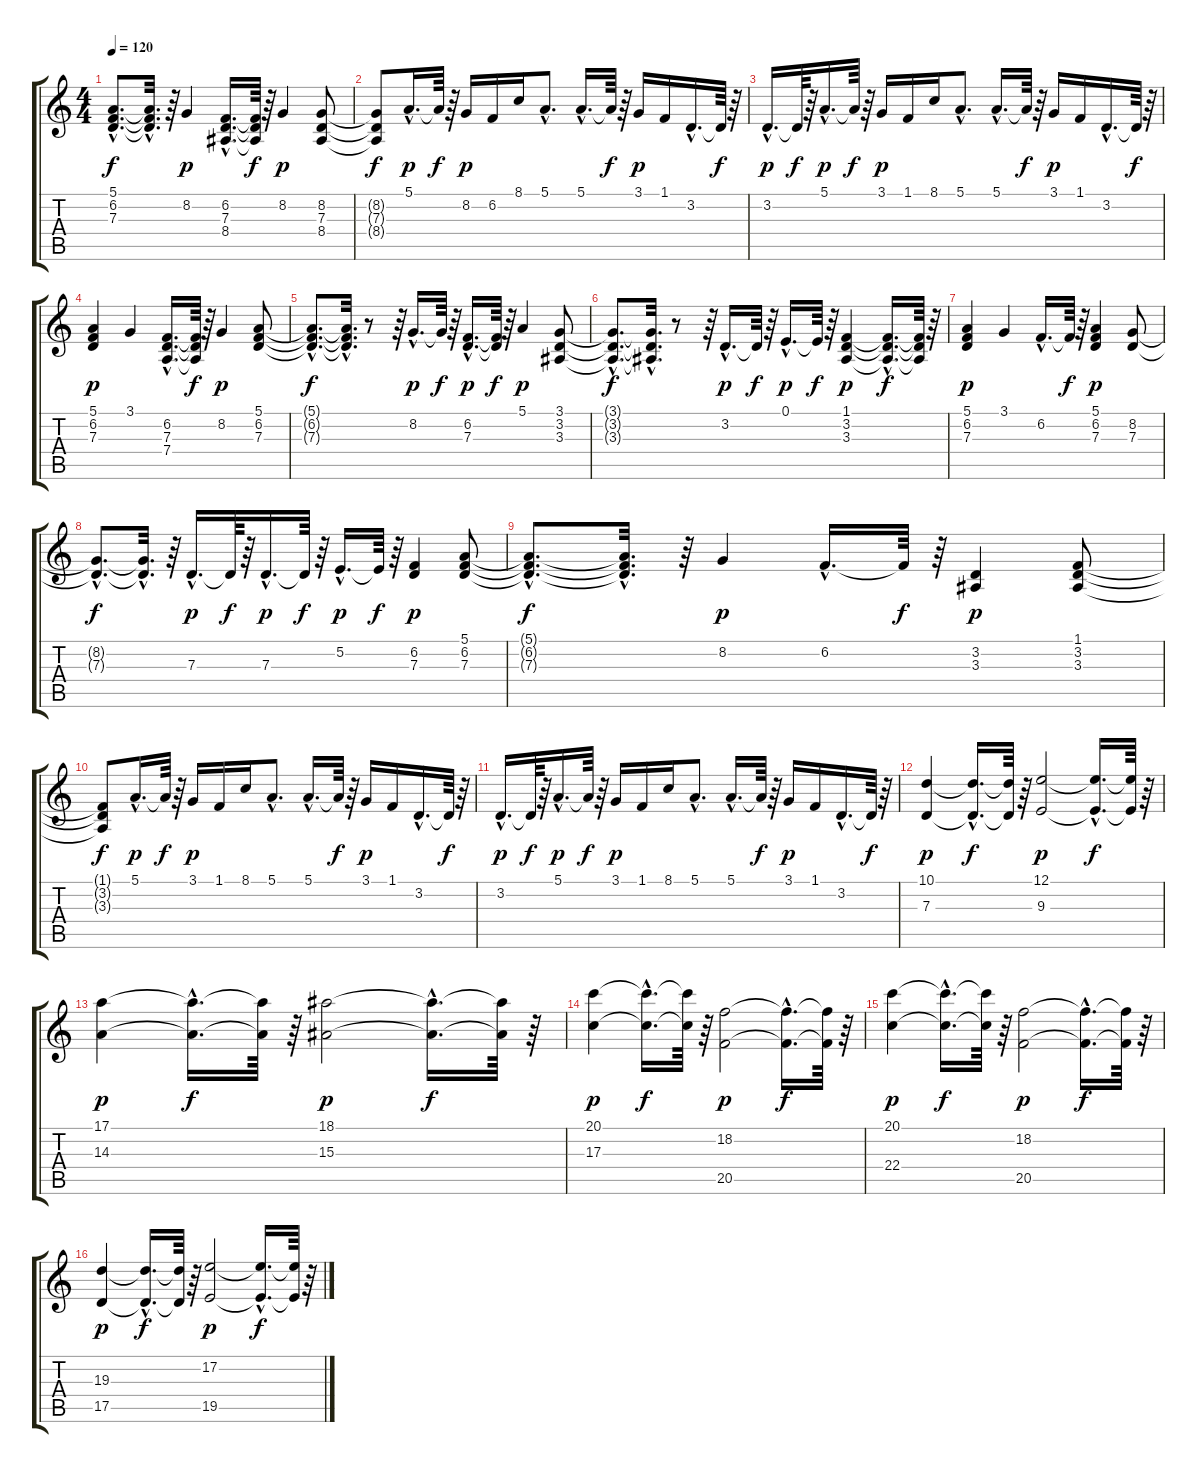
\track "" {instrument synthstrings2}
\staff {score tabs}
\tuning (E4 B3 G3 D3 A2 E2) {hide}
\ts (4 4)
\tempo 120
\clef g2
\ks c
(5.1{hac t} 6.2{hac t} 7.3{hac t}).8{d dy f} (5.1{hac t} 6.2{hac t} 7.3{hac t}).32{d} r.64 8.2.4{dy p} (6.2{hac} 7.3{hac} 8.4{hac}).16{d} (6.2{t} 7.3{t} 8.4{t}).64{dy f} r.64 8.2.4{dy p} (8.2 7.3 8.4).8 |
(8.2{t} 7.3{t} 8.4{t}).8{dy f} 5.1{hac}.16{d dy p} 5.1{t}.64{dy f} r.64 8.2.16{dy p} 6.2.16 8.1.16 5.1{hac}.8{d} 5.1{hac}.16{d} 5.1{t}.64{dy f} r.64 3.1.16{dy p} 1.1.16 3.2{hac}.16{d} 3.2{t}.64{dy f} r.64 |
3.2{hac}.16{d dy p} 3.2{t}.64{dy f} r.64 5.1{hac}.16{d dy p} 5.1{t}.64{dy f} r.64 3.1.16{dy p} 1.1.16 8.1.16 5.1{hac}.8{d} 5.1{hac}.16{d} 5.1{t}.64{dy f} r.64 3.1.16{dy p} 1.1.16 3.2{hac}.16{d} 3.2{t}.64{dy f} r.64 |
(5.1 6.2 7.3).4{dy p} 3.1.4 (6.2{hac} 7.3{hac} 7.4{hac}).16{d} (6.2{t} 7.3{t} 7.4{t}).64{dy f} r.64 8.2.4{dy p} (5.1 6.2 7.3).8 |
(5.1{hac t} 6.2{hac t} 7.3{hac t}).8{d dy f} (5.1{hac t} 6.2{hac t} 7.3{hac t}).32{d} r.8 r.64 8.2{hac}.16{d dy p} 8.2{t}.64{dy f} r.64 (6.2{hac} 7.3{hac}).16{d dy p} (6.2{t} 7.3{t}).64{dy f} r.64 5.1.4{dy p} (3.1 3.2 3.3).8 |
(3.1{hac t} 3.2{hac t} 3.3{hac t}).8{d dy f} (3.1{hac t} 3.2{hac t} 3.3{hac t}).32{d} r.8 r.64 3.2{hac}.16{d dy p} 3.2{t}.64{dy f} r.64 0.1{hac}.16{d dy p} 0.1{t}.64{dy f} r.64 (1.1 3.2 3.3).4{dy p} (1.1{hac t} 3.2{hac t} 3.3{hac t}).16{d dy f} (1.1{t} 3.2{t} 3.3{t}).64 r.64 |
(5.1 6.2 7.3).4{dy p} 3.1.4 6.2{hac}.16{d} 6.2{t}.64{dy f} r.64 (5.1 6.2 7.3).4{dy p} (8.2 7.3).8 |
(8.2{hac t} 7.3{hac t}).8{d dy f} (8.2{hac t} 7.3{hac t}).32{d} r.64 7.3{hac}.16{d dy p} 7.3{t}.64{dy f} r.64 7.3{hac}.16{d dy p} 7.3{t}.64{dy f} r.64 5.2{hac}.16{d dy p} 5.2{t}.64{dy f} r.64 (6.2 7.3).4{dy p} (5.1 6.2 7.3).8 |
(5.1{hac t} 6.2{hac t} 7.3{hac t}).8{d dy f} (5.1{hac t} 6.2{hac t} 7.3{hac t}).32{d} r.64 8.2.4{dy p} 6.2{hac}.16{d} 6.2{t}.64{dy f} r.64 (3.2 3.3).4{dy p} (1.1 3.2 3.3).8 |
(1.1{t} 3.2{t} 3.3{t}).8{dy f} 5.1{hac}.16{d dy p} 5.1{t}.64{dy f} r.64 3.1.16{dy p} 1.1.16 8.1.16 5.1{hac}.8{d} 5.1{hac}.16{d} 5.1{t}.64{dy f} r.64 3.1.16{dy p} 1.1.16 3.2{hac}.16{d} 3.2{t}.64{dy f} r.64 |
3.2{hac}.16{d dy p} 3.2{t}.64{dy f} r.64 5.1{hac}.16{d dy p} 5.1{t}.64{dy f} r.64 3.1.16{dy p} 1.1.16 8.1.16 5.1{hac}.8{d} 5.1{hac}.16{d} 5.1{t}.64{dy f} r.64 3.1.16{dy p} 1.1.16 3.2{hac}.16{d} 3.2{t}.64{dy f} r.64 |
(10.1 7.3).4{dy p} (10.1{hac t} 7.3{hac t}).16{d dy f} (10.1{t} 7.3{t}).64 r.64 (12.1 9.3).2{dy p} (12.1{hac t} 9.3{hac t}).16{d dy f} (12.1{t} 9.3{t}).64 r.64 |
(17.1 14.3).4{dy p} (17.1{hac t} 14.3{hac t}).16{d dy f} (17.1{t} 14.3{t}).64 r.64 (18.1 15.3).2{dy p} (18.1{hac t} 15.3{hac t}).16{d dy f} (18.1{t} 15.3{t}).64 r.64 |
(20.1 17.3).4{dy p} (20.1{hac t} 17.3{hac t}).16{d dy f} (20.1{t} 17.3{t}).64 r.64 (18.2 20.5).2{dy p} (18.2{hac t} 20.5{hac t}).16{d dy f} (18.2{t} 20.5{t}).64 r.64 |
(20.1 22.4).4{dy p} (20.1{hac t} 22.4{hac t}).16{d dy f} (20.1{t} 22.4{t}).64 r.64 (18.2 20.5).2{dy p} (18.2{hac t} 20.5{hac t}).16{d dy f} (18.2{t} 20.5{t}).64 r.64 |
(19.3 17.5).4{dy p} (19.3{hac t} 17.5{hac t}).16{d dy f} (19.3{t} 17.5{t}).64 r.64 (17.2 19.5).2{dy p} (17.2{hac t} 19.5{hac t}).16{d dy f} (17.2{t} 19.5{t}).64 r.64
